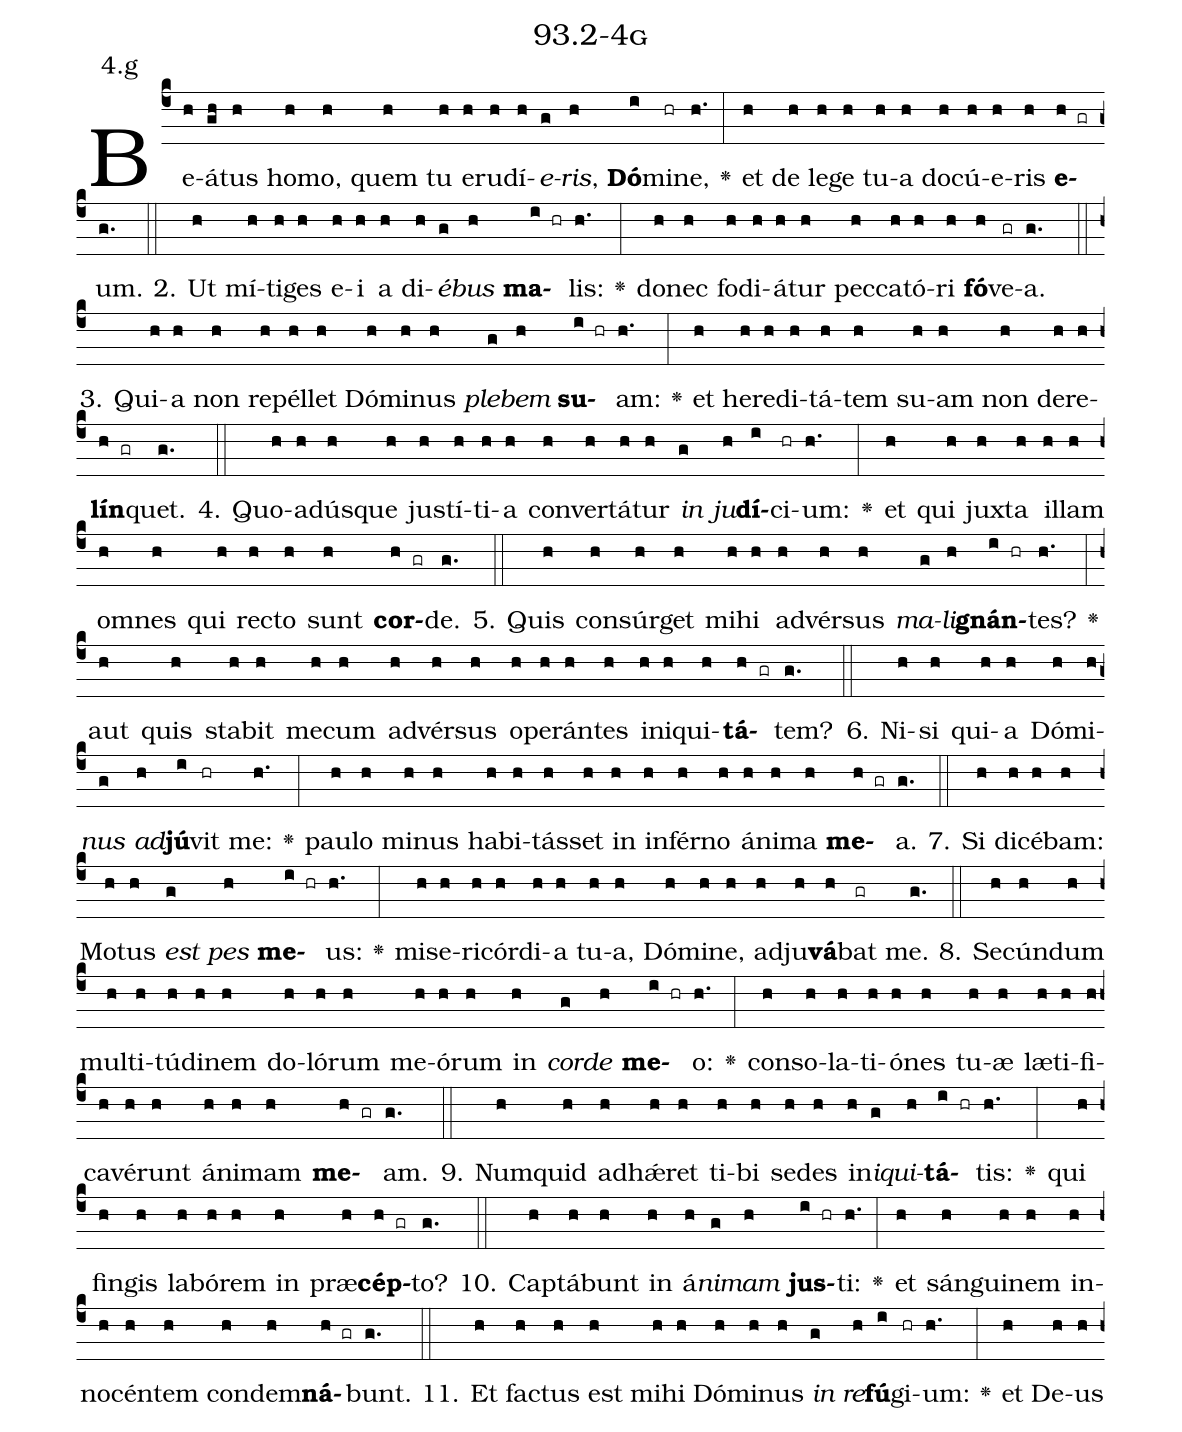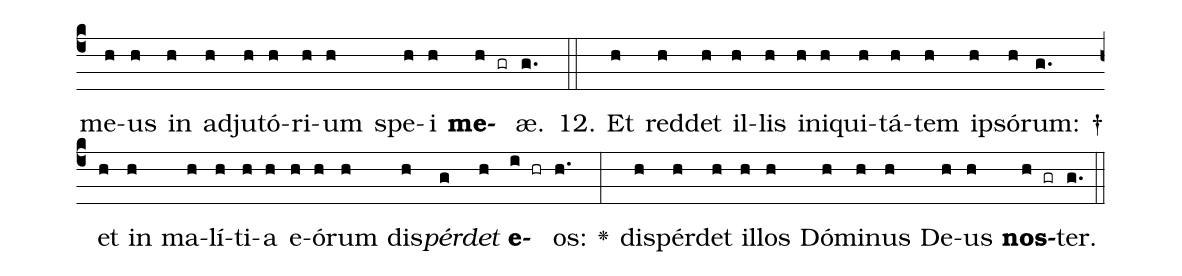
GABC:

name: 93.2-4g;
annotation: 4.g;
%%
(c4)Be(h)á(gh)tus(h) ho(h)mo,(h) quem(h) tu(h) e(h)ru(h)dí(h)<i>e</i>(g)<i>ris</i>,(h) <b>Dó</b>(i)mi(hr)ne,(h.) <v>\greheightstar</v>(:) et(h) de(h) le(h)ge(h) tu(h)a(h) do(h)cú(h)e(h)ris(h) <b>e</b>(h gr)um.(g.) (::)
2. Ut(h) mí(h)ti(h)ges(h) e(h)i(h) a(h) di(h)<i>é</i>(g)<i>bus</i>(h) <b>ma</b>(i hr)lis:(h.) <v>\greheightstar</v>(:) do(h)nec(h) fo(h)di(h)á(h)tur(h) pec(h)ca(h)tó(h)ri(h) <b>fó</b>(h)ve(gr)a.(g.) (::)
3. Qui(h)a(h) non(h) re(h)pél(h)let(h) Dó(h)mi(h)nus(h) <i>ple</i>(g)<i>bem</i>(h) <b>su</b>(i hr)am:(h.) <v>\greheightstar</v>(:) et(h) he(h)re(h)di(h)tá(h)tem(h) su(h)am(h) non(h) de(h)re(h)<b>lín</b>(h gr)quet.(g.) (::)
4. Quo(h)ad(h)ús(h)que(h) jus(h)tí(h)ti(h)a(h) con(h)ver(h)tá(h)tur(h) <i>in</i>(g) <i>ju</i>(h)<b>dí</b>(i)ci(hr)um:(h.) <v>\greheightstar</v>(:) et(h) qui(h) jux(h)ta(h) il(h)lam(h) om(h)nes(h) qui(h) rec(h)to(h) sunt(h) <b>cor</b>(h gr)de.(g.) (::)
5. Quis(h) con(h)súr(h)get(h) mi(h)hi(h) ad(h)vér(h)sus(h) <i>ma</i>(g)<i>li</i>(h)<b>gnán</b>(i hr)tes?(h.) <v>\greheightstar</v>(:) aut(h) quis(h) sta(h)bit(h) me(h)cum(h) ad(h)vér(h)sus(h) o(h)pe(h)rán(h)tes(h) in(h)i(h)qui(h)<b>tá</b>(h gr)tem?(g.) (::)
6. Ni(h)si(h) qui(h)a(h) Dó(h)mi(h)<i>nus</i>(g) <i>ad</i>(h)<b>jú</b>(i)vit(hr) me:(h.) <v>\greheightstar</v>(:) pau(h)lo(h) mi(h)nus(h) ha(h)bi(h)tás(h)set(h) in(h) in(h)fér(h)no(h) á(h)ni(h)ma(h) <b>me</b>(h gr)a.(g.) (::)
7. Si(h) di(h)cé(h)bam:(h) Mo(h)tus(h) <i>est</i>(g) <i>pes</i>(h) <b>me</b>(i hr)us:(h.) <v>\greheightstar</v>(:) mi(h)se(h)ri(h)cór(h)di(h)a(h) tu(h)a,(h) Dó(h)mi(h)ne,(h) ad(h)ju(h)<b>vá</b>(h)bat(gr) me.(g.) (::)
8. Se(h)cún(h)dum(h) mul(h)ti(h)tú(h)di(h)nem(h) do(h)ló(h)rum(h) me(h)ó(h)rum(h) in(h) <i>cor</i>(g)<i>de</i>(h) <b>me</b>(i hr)o:(h.) <v>\greheightstar</v>(:) con(h)so(h)la(h)ti(h)ó(h)nes(h) tu(h)æ(h) læ(h)ti(h)fi(h)ca(h)vé(h)runt(h) á(h)ni(h)mam(h) <b>me</b>(h gr)am.(g.) (::)
9. Num(h)quid(h) ad(h)hǽ(h)ret(h) ti(h)bi(h) se(h)des(h) in(h)<i>i</i>(g)<i>qui</i>(h)<b>tá</b>(i hr)tis:(h.) <v>\greheightstar</v>(:) qui(h) fin(h)gis(h) la(h)bó(h)rem(h) in(h) præ(h)<b>cép</b>(h gr)to?(g.) (::)
10. Cap(h)tá(h)bunt(h) in(h) á(h)<i>ni</i>(g)<i>mam</i>(h) <b>jus</b>(i hr)ti:(h.) <v>\greheightstar</v>(:) et(h) sán(h)gui(h)nem(h) in(h)no(h)cén(h)tem(h) con(h)dem(h)<b>ná</b>(h gr)bunt.(g.) (::)
11. Et(h) fac(h)tus(h) est(h) mi(h)hi(h) Dó(h)mi(h)nus(h) <i>in</i>(g) <i>re</i>(h)<b>fú</b>(i)gi(hr)um:(h.) <v>\greheightstar</v>(:) et(h) De(h)us(h) me(h)us(h) in(h) ad(h)ju(h)tó(h)ri(h)um(h) spe(h)i(h) <b>me</b>(h gr)æ.(g.) (::)
12. Et(h) red(h)det(h) il(h)lis(h) in(h)i(h)qui(h)tá(h)tem(h) ip(h)só(h)rum: †(g.) et(h) in(h) ma(h)lí(h)ti(h)a(h) e(h)ó(h)rum(h) dis(h)<i>pér</i>(g)<i>det</i>(h) <b>e</b>(i hr)os:(h.) <v>\greheightstar</v>(:) dis(h)pér(h)det(h) il(h)los(h) Dó(h)mi(h)nus(h) De(h)us(h) <b>nos</b>(h gr)ter.(g.) (::)
